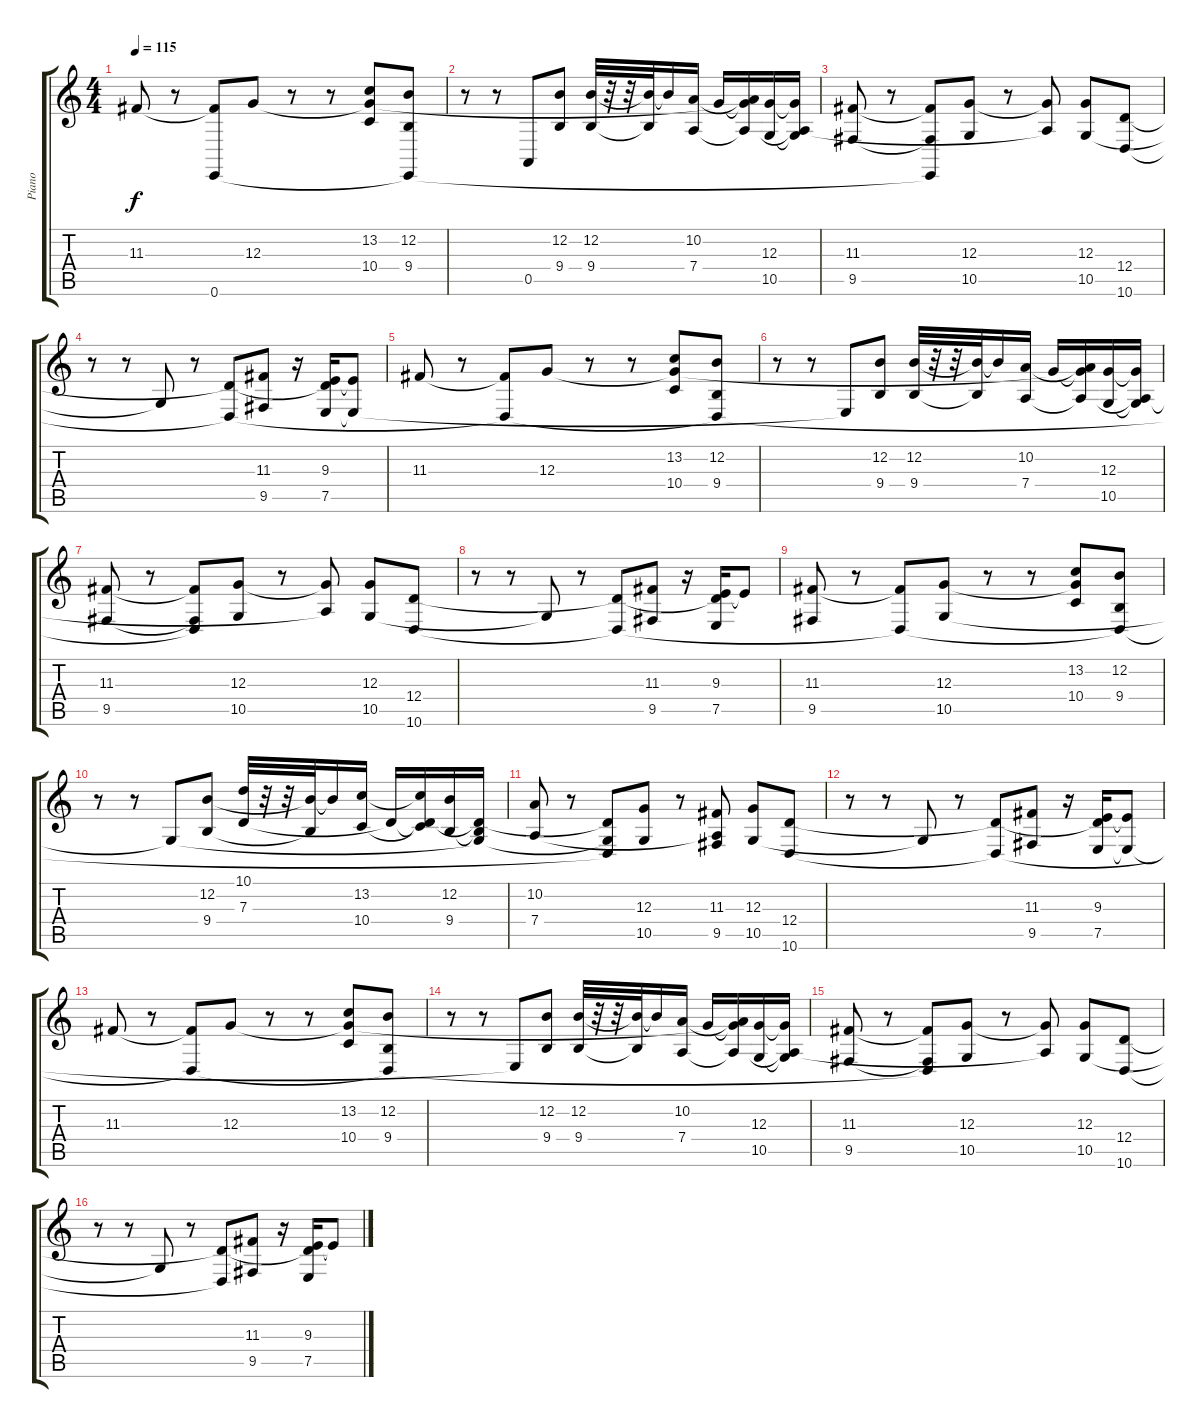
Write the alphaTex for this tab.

\track ("Piano" "Piano") {instrument electricgrandpiano}
\staff {score tabs}
\tuning (E4 B3 G3 D3 A2 E2) {hide}
\ts (4 4)
\tempo 115
\clef g2
\ks c
11.3.8{dy f} r.8 (11.3{t} 0.6).8 12.3.8 r.8 r.8 (13.2 12.3{t} 10.4).8 (12.2 9.4 0.6{t}).8 |
r.8 r.8 0.5.8 (12.2 9.4).8 (12.2 9.4).32 r.32 r.32 (12.2{t} 9.4{t}).32 12.2{t}.16 (10.2 7.4).16 12.3{t}.16 (10.2{t} 12.3{t} 7.4{t}).16 (12.3 10.5).16 (12.3{t} 7.4{t} 10.5{t}).16 |
(11.3 9.5).8 r.8 (11.3{t} 9.5{t} 0.6{t}).8 (12.3 10.5).8 r.8 (12.3{t} 7.4{t}).8 (12.3 10.5).8 (12.4 10.6).8 |
r.8 r.8 10.5{t}.8 r.8 (12.4{t} 10.6{t}).8 (11.3 9.5).8 r.16 (9.3 12.4{t} 7.5).16 (9.3{t} 7.5{t}).8 |
11.3.8 r.8 (11.3{t} 10.6{t}).8 12.3.8 r.8 r.8 (13.2 12.3{t} 10.4).8 (12.2 9.4 10.6{t}).8 |
r.8 r.8 7.5{t}.8 (12.2 9.4).8 (12.2 9.4).32 r.32 r.32 (12.2{t} 9.4{t}).32 12.2{t}.16 (10.2 7.4).16 12.3{t}.16 (10.2{t} 12.3{t} 7.4{t}).16 (12.3 10.5).16 (12.3{t} 7.4{t} 10.5{t}).16 |
(11.3 9.5).8 r.8 (11.3{t} 9.5{t} 10.6{t}).8 (12.3 10.5).8 r.8 (12.3{t} 7.4{t}).8 (12.3 10.5).8 (12.4 10.6).8 |
r.8 r.8 10.5{t}.8 r.8 (12.4{t} 10.6{t}).8 (11.3 9.5).8 r.16 (9.3 12.4{t} 7.5).16 9.3{t}.8 |
(11.3 9.5).8 r.8 (11.3{t} 10.6{t}).8 (12.3 10.5).8 r.8 r.8 (13.2 12.3{t} 10.4).8 (12.2 9.4 10.6{t}).8 |
r.8 r.8 10.5{t}.8 (12.2 9.4).8 (10.1 7.3).32 r.32 r.32 (12.2{t} 9.4{t}).32 12.2{t}.16 (13.2 10.4).16 7.3{t}.16 (13.2{t} 7.3{t} 10.4{t}).16 (12.2 9.4).16 (7.3{t} 9.4{t} 10.5{t}).16 |
(10.2 7.4).8 r.8 (7.3{t} 10.5{t} 10.6{t}).8 (12.3 10.5).8 r.8 (11.3 7.4{t} 9.5).8 (12.3 10.5).8 (12.4 10.6).8 |
r.8 r.8 10.5{t}.8 r.8 (12.4{t} 10.6{t}).8 (11.3 9.5).8 r.16 (9.3 12.4{t} 7.5).16 (9.3{t} 7.5{t}).8 |
11.3.8 r.8 (11.3{t} 10.6{t}).8 12.3.8 r.8 r.8 (13.2 12.3{t} 10.4).8 (12.2 9.4 10.6{t}).8 |
r.8 r.8 7.5{t}.8 (12.2 9.4).8 (12.2 9.4).32 r.32 r.32 (12.2{t} 9.4{t}).32 12.2{t}.16 (10.2 7.4).16 12.3{t}.16 (10.2{t} 12.3{t} 7.4{t}).16 (12.3 10.5).16 (12.3{t} 7.4{t} 10.5{t}).16 |
(11.3 9.5).8 r.8 (11.3{t} 9.5{t} 10.6{t}).8 (12.3 10.5).8 r.8 (12.3{t} 7.4{t}).8 (12.3 10.5).8 (12.4 10.6).8 |
r.8 r.8 10.5{t}.8 r.8 (12.4{t} 10.6{t}).8 (11.3 9.5).8 r.16 (9.3 12.4{t} 7.5).16 9.3{t}.8
